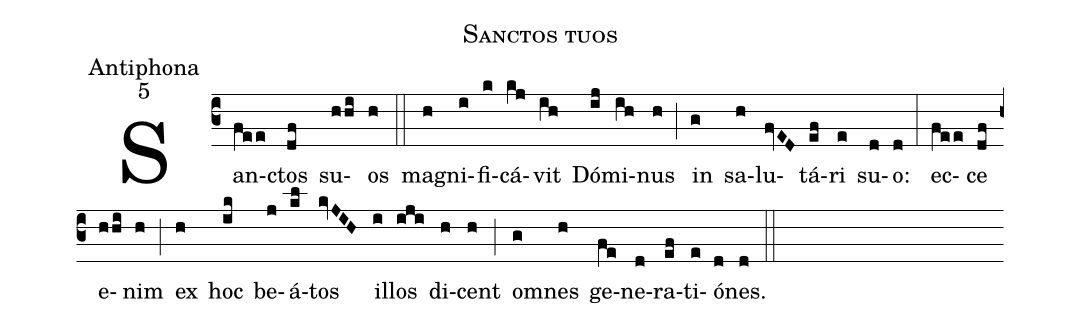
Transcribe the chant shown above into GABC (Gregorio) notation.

name:Sanctos tuos;
office-part:Antiphona;
mode:5;
%%
(c3) San(fee)ctos(df) su(hhi)os(h) (::)
ma(h)gni(i)fi(k)cá(kj)vit(ih) Dó(ij)mi(ih)nus(h) (;) in(g) sa(h)lu(fvED)tá(ef)ri(e) su(d)o:(d) (:)
ec(fee)ce(df) e(hhi)nim(h) (;) ex(h) hoc(ik) be(j)á(kl)tos(kvJIH) il(i)los(iji) di(h)cent(h) (;) om(g)nes(h) ge(fe)ne(d)ra(ef)ti(e)ó(d)nes.(d) (::)
